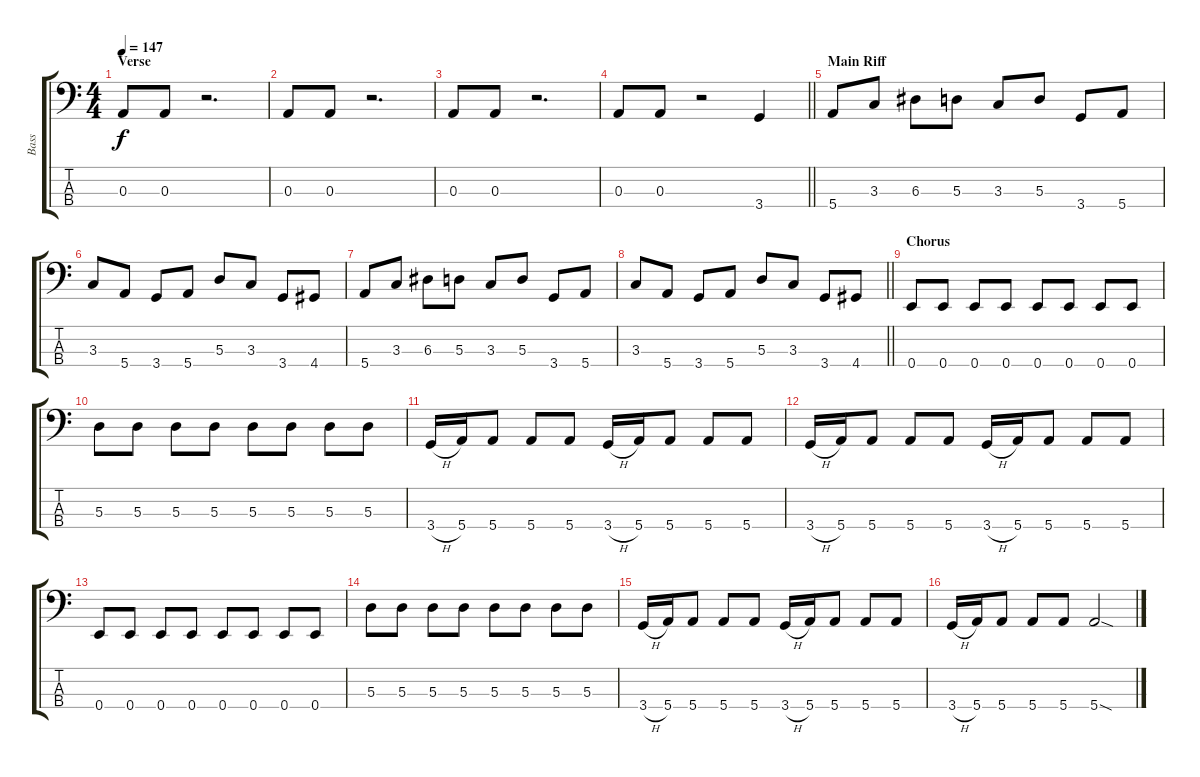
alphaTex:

\track ("Bass" "Bass") {instrument electricbassfinger}
\staff {score tabs}
\tuning (G2 D2 A1 E1) {hide}
\ts (4 4)
\section ("" "Verse")
\tempo 147
\clef f4
\ks c
0.3.8{dy f} 0.3.8 r.2{d} |
0.3.8 0.3.8 r.2{d} |
0.3.8 0.3.8 r.2{d} |
\barLineRight lightlight
0.3.8 0.3.8 r.2 3.4.4 |
\section ("" "Main Riff")
5.4.8 3.3.8 6.3.8 5.3.8 3.3.8 5.3.8 3.4.8 5.4.8 |
3.3.8 5.4.8 3.4.8 5.4.8 5.3.8 3.3.8 3.4.8 4.4.8 |
5.4.8 3.3.8 6.3.8 5.3.8 3.3.8 5.3.8 3.4.8 5.4.8 |
\barLineRight lightlight
3.3.8 5.4.8 3.4.8 5.4.8 5.3.8 3.3.8 3.4.8 4.4.8 |
\section ("" "Chorus")
0.4.8 0.4.8 0.4.8 0.4.8 0.4.8 0.4.8 0.4.8 0.4.8 |
5.3.8 5.3.8 5.3.8 5.3.8 5.3.8 5.3.8 5.3.8 5.3.8 |
3.4{h}.16 5.4.16 5.4.8 5.4.8 5.4.8 3.4{h}.16 5.4.16 5.4.8 5.4.8 5.4.8 |
3.4{h}.16 5.4.16 5.4.8 5.4.8 5.4.8 3.4{h}.16 5.4.16 5.4.8 5.4.8 5.4.8 |
0.4.8 0.4.8 0.4.8 0.4.8 0.4.8 0.4.8 0.4.8 0.4.8 |
5.3.8 5.3.8 5.3.8 5.3.8 5.3.8 5.3.8 5.3.8 5.3.8 |
3.4{h}.16 5.4.16 5.4.8 5.4.8 5.4.8 3.4{h}.16 5.4.16 5.4.8 5.4.8 5.4.8 |
3.4{h}.16 5.4.16 5.4.8 5.4.8 5.4.8 5.4{sod}.2
